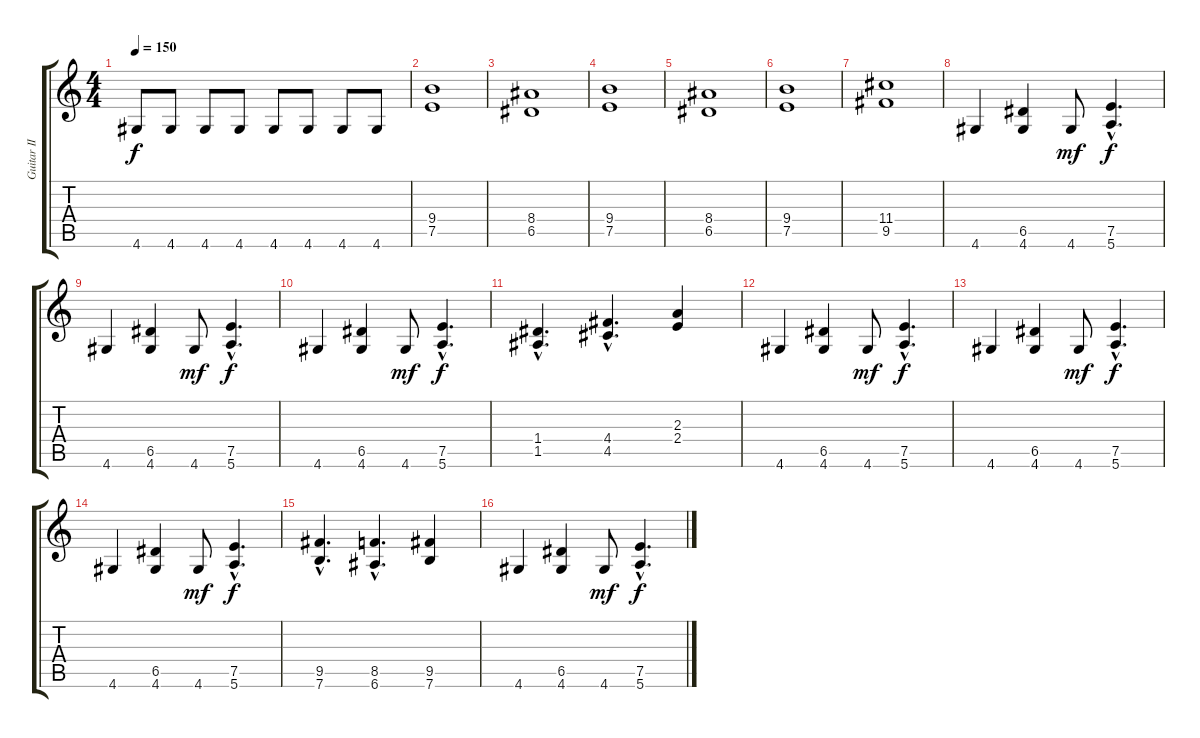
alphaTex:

\track ("Guitar II" "Guitar II") {instrument distortionguitar}
\staff {score tabs}
\tuning (E4 B3 G3 D3 A2 E2) {hide}
\ts (4 4)
\tempo 150
\clef g2
\ks c
4.6.8{dy f} 4.6.8 4.6.8 4.6.8 4.6.8 4.6.8 4.6.8 4.6.8 |
(9.4 7.5).1 |
(8.4 6.5).1 |
(9.4 7.5).1 |
(8.4 6.5).1 |
(9.4 7.5).1 |
(11.4 9.5).1 |
4.6.4 (6.5 4.6).4 4.6.8{dy mf} (7.5{hac} 5.6{hac}).4{d dy f} |
4.6.4 (6.5 4.6).4 4.6.8{dy mf} (7.5{hac} 5.6{hac}).4{d dy f} |
4.6.4 (6.5 4.6).4 4.6.8{dy mf} (7.5{hac} 5.6{hac}).4{d dy f} |
(1.4{hac} 1.5{hac}).4{d} (4.4{hac} 4.5{hac}).4{d} (2.3 2.4).4 |
4.6.4 (6.5 4.6).4 4.6.8{dy mf} (7.5{hac} 5.6{hac}).4{d dy f} |
4.6.4 (6.5 4.6).4 4.6.8{dy mf} (7.5{hac} 5.6{hac}).4{d dy f} |
4.6.4 (6.5 4.6).4 4.6.8{dy mf} (7.5{hac} 5.6{hac}).4{d dy f} |
(9.5{hac} 7.6{hac}).4{d} (8.5{hac} 6.6{hac}).4{d} (9.5 7.6).4 |
4.6.4 (6.5 4.6).4 4.6.8{dy mf} (7.5{hac} 5.6{hac}).4{d dy f}
